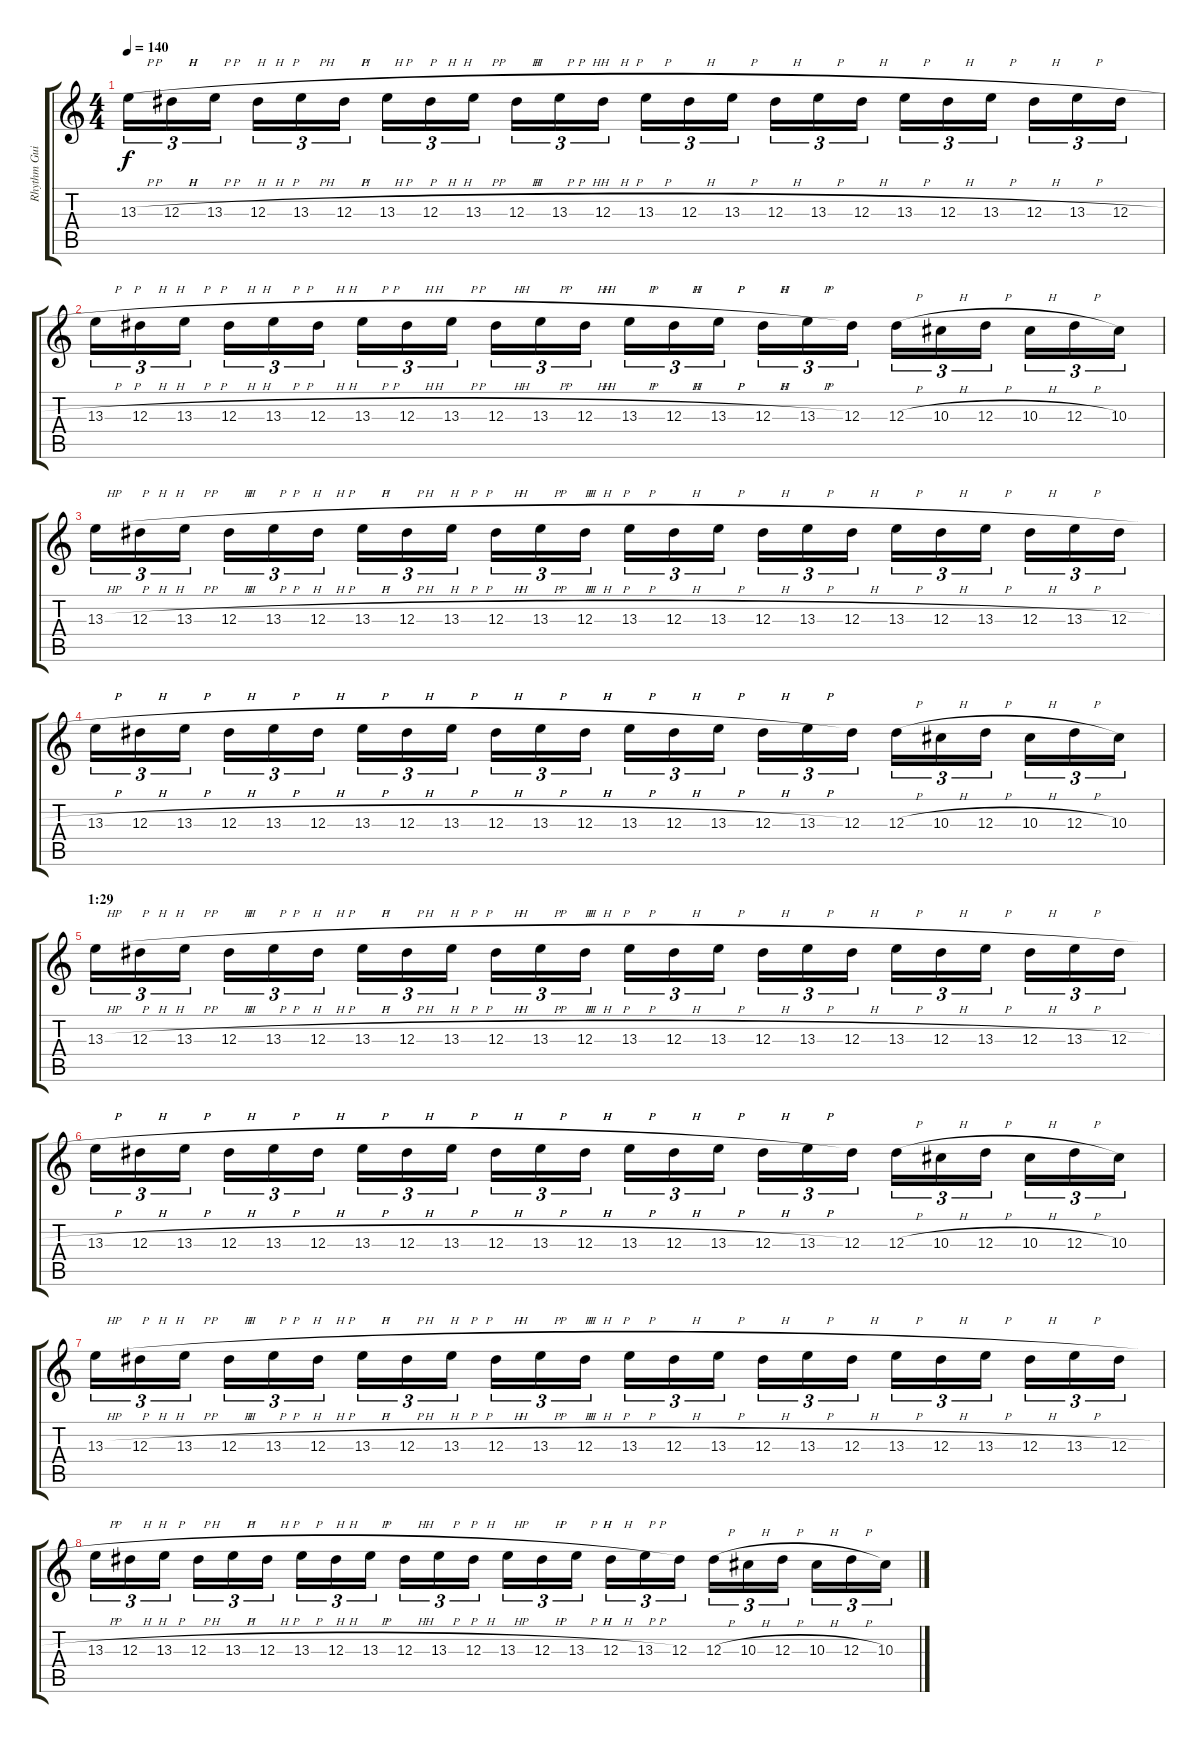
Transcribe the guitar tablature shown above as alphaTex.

\track ("Rhythm Guitar" "Rhythm Gui") {instrument overdrivenguitar}
\staff {score tabs}
\tuning (C4 G3 Eb3 Bb2 F2 C2) {hide}
\ts (4 4)
\tempo 140
\clef g2
\ks c
13.3{h}.16{tu (3 2) dy f} 12.3{h}.16{tu (3 2)} 13.3{h}.16{tu (3 2)} 12.3{h}.16{tu (3 2)} 13.3{h}.16{tu (3 2)} 12.3{h}.16{tu (3 2)} 13.3{h}.16{tu (3 2)} 12.3{h}.16{tu (3 2)} 13.3{h}.16{tu (3 2)} 12.3{h}.16{tu (3 2)} 13.3{h}.16{tu (3 2)} 12.3{h}.16{tu (3 2)} 13.3{h}.16{tu (3 2)} 12.3{h}.16{tu (3 2)} 13.3{h}.16{tu (3 2)} 12.3{h}.16{tu (3 2)} 13.3{h}.16{tu (3 2)} 12.3{h}.16{tu (3 2)} 13.3{h}.16{tu (3 2)} 12.3{h}.16{tu (3 2)} 13.3{h}.16{tu (3 2)} 12.3{h}.16{tu (3 2)} 13.3{h}.16{tu (3 2)} 12.3{h}.16{tu (3 2)} |
13.3{h}.16{tu (3 2)} 12.3{h}.16{tu (3 2)} 13.3{h}.16{tu (3 2)} 12.3{h}.16{tu (3 2)} 13.3{h}.16{tu (3 2)} 12.3{h}.16{tu (3 2)} 13.3{h}.16{tu (3 2)} 12.3{h}.16{tu (3 2)} 13.3{h}.16{tu (3 2)} 12.3{h}.16{tu (3 2)} 13.3{h}.16{tu (3 2)} 12.3{h}.16{tu (3 2)} 13.3{h}.16{tu (3 2)} 12.3{h}.16{tu (3 2)} 13.3{h}.16{tu (3 2)} 12.3{h}.16{tu (3 2)} 13.3{h}.16{tu (3 2)} 12.3.16{tu (3 2)} 12.3{h}.16{tu (3 2)} 10.3{h}.16{tu (3 2)} 12.3{h}.16{tu (3 2)} 10.3{h}.16{tu (3 2)} 12.3{h}.16{tu (3 2)} 10.3.16{tu (3 2)} |
13.3{h}.16{tu (3 2)} 12.3{h}.16{tu (3 2)} 13.3{h}.16{tu (3 2)} 12.3{h}.16{tu (3 2)} 13.3{h}.16{tu (3 2)} 12.3{h}.16{tu (3 2)} 13.3{h}.16{tu (3 2)} 12.3{h}.16{tu (3 2)} 13.3{h}.16{tu (3 2)} 12.3{h}.16{tu (3 2)} 13.3{h}.16{tu (3 2)} 12.3{h}.16{tu (3 2)} 13.3{h}.16{tu (3 2)} 12.3{h}.16{tu (3 2)} 13.3{h}.16{tu (3 2)} 12.3{h}.16{tu (3 2)} 13.3{h}.16{tu (3 2)} 12.3{h}.16{tu (3 2)} 13.3{h}.16{tu (3 2)} 12.3{h}.16{tu (3 2)} 13.3{h}.16{tu (3 2)} 12.3{h}.16{tu (3 2)} 13.3{h}.16{tu (3 2)} 12.3{h}.16{tu (3 2)} |
13.3{h}.16{tu (3 2)} 12.3{h}.16{tu (3 2)} 13.3{h}.16{tu (3 2)} 12.3{h}.16{tu (3 2)} 13.3{h}.16{tu (3 2)} 12.3{h}.16{tu (3 2)} 13.3{h}.16{tu (3 2)} 12.3{h}.16{tu (3 2)} 13.3{h}.16{tu (3 2)} 12.3{h}.16{tu (3 2)} 13.3{h}.16{tu (3 2)} 12.3{h}.16{tu (3 2)} 13.3{h}.16{tu (3 2)} 12.3{h}.16{tu (3 2)} 13.3{h}.16{tu (3 2)} 12.3{h}.16{tu (3 2)} 13.3{h}.16{tu (3 2)} 12.3.16{tu (3 2)} 12.3{h}.16{tu (3 2)} 10.3{h}.16{tu (3 2)} 12.3{h}.16{tu (3 2)} 10.3{h}.16{tu (3 2)} 12.3{h}.16{tu (3 2)} 10.3.16{tu (3 2)} |
\section ("" "1:29")
13.3{h}.16{tu (3 2)} 12.3{h}.16{tu (3 2)} 13.3{h}.16{tu (3 2)} 12.3{h}.16{tu (3 2)} 13.3{h}.16{tu (3 2)} 12.3{h}.16{tu (3 2)} 13.3{h}.16{tu (3 2)} 12.3{h}.16{tu (3 2)} 13.3{h}.16{tu (3 2)} 12.3{h}.16{tu (3 2)} 13.3{h}.16{tu (3 2)} 12.3{h}.16{tu (3 2)} 13.3{h}.16{tu (3 2)} 12.3{h}.16{tu (3 2)} 13.3{h}.16{tu (3 2)} 12.3{h}.16{tu (3 2)} 13.3{h}.16{tu (3 2)} 12.3{h}.16{tu (3 2)} 13.3{h}.16{tu (3 2)} 12.3{h}.16{tu (3 2)} 13.3{h}.16{tu (3 2)} 12.3{h}.16{tu (3 2)} 13.3{h}.16{tu (3 2)} 12.3{h}.16{tu (3 2)} |
13.3{h}.16{tu (3 2)} 12.3{h}.16{tu (3 2)} 13.3{h}.16{tu (3 2)} 12.3{h}.16{tu (3 2)} 13.3{h}.16{tu (3 2)} 12.3{h}.16{tu (3 2)} 13.3{h}.16{tu (3 2)} 12.3{h}.16{tu (3 2)} 13.3{h}.16{tu (3 2)} 12.3{h}.16{tu (3 2)} 13.3{h}.16{tu (3 2)} 12.3{h}.16{tu (3 2)} 13.3{h}.16{tu (3 2)} 12.3{h}.16{tu (3 2)} 13.3{h}.16{tu (3 2)} 12.3{h}.16{tu (3 2)} 13.3{h}.16{tu (3 2)} 12.3.16{tu (3 2)} 12.3{h}.16{tu (3 2)} 10.3{h}.16{tu (3 2)} 12.3{h}.16{tu (3 2)} 10.3{h}.16{tu (3 2)} 12.3{h}.16{tu (3 2)} 10.3.16{tu (3 2)} |
13.3{h}.16{tu (3 2)} 12.3{h}.16{tu (3 2)} 13.3{h}.16{tu (3 2)} 12.3{h}.16{tu (3 2)} 13.3{h}.16{tu (3 2)} 12.3{h}.16{tu (3 2)} 13.3{h}.16{tu (3 2)} 12.3{h}.16{tu (3 2)} 13.3{h}.16{tu (3 2)} 12.3{h}.16{tu (3 2)} 13.3{h}.16{tu (3 2)} 12.3{h}.16{tu (3 2)} 13.3{h}.16{tu (3 2)} 12.3{h}.16{tu (3 2)} 13.3{h}.16{tu (3 2)} 12.3{h}.16{tu (3 2)} 13.3{h}.16{tu (3 2)} 12.3{h}.16{tu (3 2)} 13.3{h}.16{tu (3 2)} 12.3{h}.16{tu (3 2)} 13.3{h}.16{tu (3 2)} 12.3{h}.16{tu (3 2)} 13.3{h}.16{tu (3 2)} 12.3{h}.16{tu (3 2)} |
13.3{h}.16{tu (3 2)} 12.3{h}.16{tu (3 2)} 13.3{h}.16{tu (3 2)} 12.3{h}.16{tu (3 2)} 13.3{h}.16{tu (3 2)} 12.3{h}.16{tu (3 2)} 13.3{h}.16{tu (3 2)} 12.3{h}.16{tu (3 2)} 13.3{h}.16{tu (3 2)} 12.3{h}.16{tu (3 2)} 13.3{h}.16{tu (3 2)} 12.3{h}.16{tu (3 2)} 13.3{h}.16{tu (3 2)} 12.3{h}.16{tu (3 2)} 13.3{h}.16{tu (3 2)} 12.3{h}.16{tu (3 2)} 13.3{h}.16{tu (3 2)} 12.3.16{tu (3 2)} 12.3{h}.16{tu (3 2)} 10.3{h}.16{tu (3 2)} 12.3{h}.16{tu (3 2)} 10.3{h}.16{tu (3 2)} 12.3{h}.16{tu (3 2)} 10.3.16{tu (3 2)}
